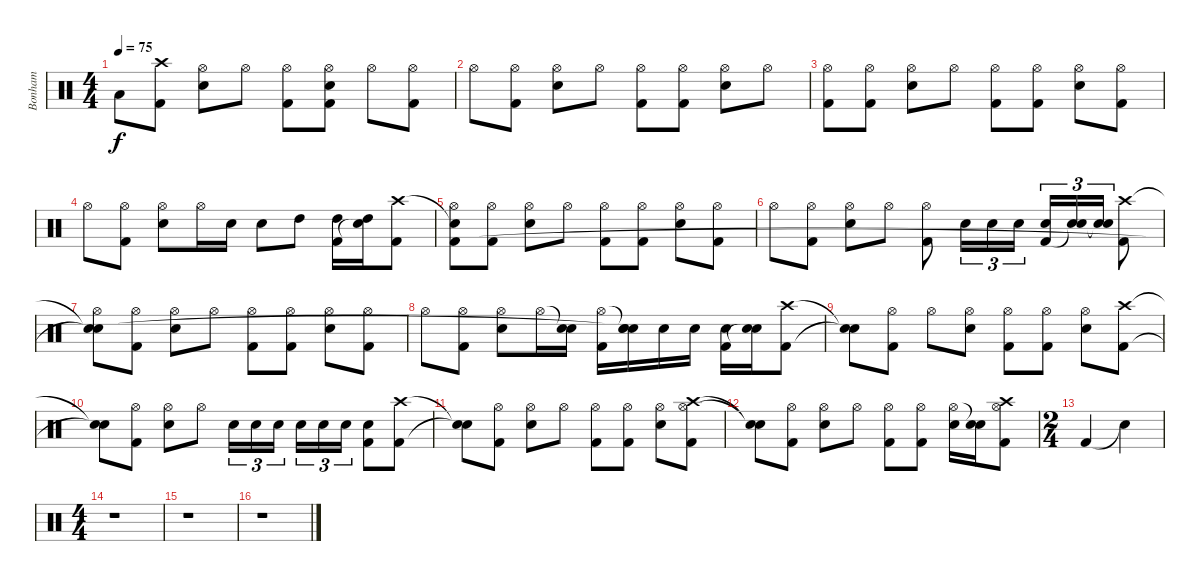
\track ("Bonham" "Bonham") {instrument percussion}
\staff {score}
\articulation defaults
\ts (4 4)
\tempo 75
\clef neutral
\ks c "Low Tom (hit)".8{dy f}
("Crash high (hit)" "Kick (hit) 2").8 ("Snare (hit) 2" "Hi-Hat (open)").8 "Hi-Hat (open)".8 ("Hi-Hat (open)" "Kick (hit) 2").8 ("Snare (hit) 2" "Hi-Hat (open)" "Kick (hit) 2").8 "Hi-Hat (open)".8 ("Hi-Hat (open)" "Kick (hit) 2").8 |
"Hi-Hat (open)".8 ("Hi-Hat (open)" "Kick (hit) 2").8 ("Snare (hit) 2" "Hi-Hat (open)").8 "Hi-Hat (open)".8 ("Hi-Hat (open)" "Kick (hit) 2").8 ("Hi-Hat (open)" "Kick (hit) 2").8 ("Snare (hit) 2" "Hi-Hat (open)").8 "Hi-Hat (open)".8 |
("Hi-Hat (open)" "Kick (hit) 2").8 ("Hi-Hat (open)" "Kick (hit) 2").8 ("Snare (hit) 2" "Hi-Hat (open)").8 "Hi-Hat (open)".8 ("Hi-Hat (open)" "Kick (hit) 2").8 ("Hi-Hat (open)" "Kick (hit) 2").8 ("Snare (hit) 2" "Hi-Hat (open)").8 ("Hi-Hat (open)" "Kick (hit) 2").8 |
"Hi-Hat (open)".8 ("Hi-Hat (open)" "Kick (hit) 2").8 ("Snare (hit) 2" "Hi-Hat (open)").8 "Hi-Hat (open)".16 "Snare (hit) 2".16 "Snare (hit) 2".8 "High Tom (hit)".8 ("High Tom (hit)" "Kick (hit) 2").16 ("High Tom (hit)" "Snare (hit)"{t}).16 ("Crash high (hit)" "Kick (hit) 2").8 |
("Snare (hit)"{t} "Hi-Hat (open)" "Kick (hit) 2").8 ("Hi-Hat (open)" "Kick (hit) 2").8 ("Snare (hit) 2" "Hi-Hat (open)").8 "Hi-Hat (open)".8 ("Hi-Hat (open)" "Kick (hit) 2").8 ("Hi-Hat (open)" "Kick (hit) 2").8 ("Snare (hit) 2" "Hi-Hat (open)").8 ("Hi-Hat (open)" "Kick (hit) 2").8 |
"Hi-Hat (open)".8 ("Hi-Hat (open)" "Kick (hit) 2").8 ("Snare (hit) 2" "Hi-Hat (open)").8 "Hi-Hat (open)".8 ("Hi-Hat (open)" "Kick (hit) 2").8 "Snare (hit) 2".16{tu (3 2)} "Snare (hit) 2".16{tu (3 2)} "Snare (hit) 2".16{tu (3 2)} ("Snare (hit) 2" "Kick (hit) 2").16{tu (3 2)} ("Snare (hit) 2" "Snare (hit)"{t}).16{tu (3 2)} ("Snare (hit) 2" "Snare (hit)"{t}).16{tu (3 2)} ("Crash high (hit)" "Kick (hit) 2").8 |
("Snare (hit)"{t} "Hi-Hat (open)" "Snare (hit)"{t}).8 ("Hi-Hat (open)" "Kick (hit) 2").8 ("Hi-Hat (open)" "Snare (hit) 2").8 "Hi-Hat (open)".8 ("Hi-Hat (open)" "Kick (hit) 2").8 ("Hi-Hat (open)" "Kick (hit) 2").8 ("Hi-Hat (open)" "Snare (hit) 2").8 ("Hi-Hat (open)" "Kick (hit) 2").8 |
"Hi-Hat (open)".8 ("Hi-Hat (open)" "Kick (hit) 2").8 ("Hi-Hat (open)" "Snare (hit) 2").8 "Hi-Hat (open)".16 ("Snare (hit)"{t} "Snare (hit) 2").16 ("Hi-Hat (open)" "Kick (hit) 2").16 ("Snare (hit)"{t} "Snare (hit) 2" "Snare (hit)"{t}).16 "Snare (hit) 2".16 "Snare (hit) 2".16 ("Snare (hit) 2" "Kick (hit) 2").16 ("Snare (hit) 2" "Snare (hit)"{t}).16 ("Crash high (hit)" "Kick (hit) 2").8 |
("Snare (hit)"{t} "Snare (hit)"{t}).8 ("Hi-Hat (open)" "Kick (hit) 2").8 "Hi-Hat (open)".8 ("Hi-Hat (open)" "Snare (hit) 2").8 ("Hi-Hat (open)" "Kick (hit) 2").8 ("Hi-Hat (open)" "Kick (hit) 2").8 ("Hi-Hat (open)" "Snare (hit) 2").8 ("Crash high (hit)" "Kick (hit) 2").8 |
("Snare (hit)"{t} "Snare (hit)"{t}).8 ("Hi-Hat (open)" "Kick (hit) 2").8 ("Hi-Hat (open)" "Snare (hit) 2").8 "Hi-Hat (open)".8 "Snare (hit) 2".16{tu (3 2)} "Snare (hit) 2".16{tu (3 2)} "Snare (hit) 2".16{tu (3 2)} "Snare (hit) 2".16{tu (3 2)} "Snare (hit) 2".16{tu (3 2)} "Snare (hit) 2".16{tu (3 2)} ("Snare (hit) 2" "Kick (hit) 2").8 ("Crash high (hit)" "Kick (hit) 2").8 |
("Snare (hit)"{t} "Snare (hit)"{t}).8 ("Hi-Hat (open)" "Kick (hit) 2").8 ("Hi-Hat (open)" "Snare (hit) 2").8 "Hi-Hat (open)".8 ("Hi-Hat (open)" "Kick (hit) 2").8 ("Hi-Hat (open)" "Kick (hit) 2").8 ("Hi-Hat (open)" "Snare (hit) 2").8 ("Crash high (hit)" "Hi-Hat (open)" "Kick (hit) 2").8 |
("Snare (hit)"{t} "Snare (hit)"{t}).8 ("Hi-Hat (open)" "Kick (hit) 2").8 ("Hi-Hat (open)" "Snare (hit) 2").8 "Hi-Hat (open)".8 ("Hi-Hat (open)" "Kick (hit) 2").8 ("Hi-Hat (open)" "Kick (hit) 2").8 ("Hi-Hat (open)" "Snare (hit) 2").16 ("Snare (hit)"{t} "Snare (hit) 2").16 ("Crash high (hit)" "Hi-Hat (open)" "Kick (hit) 2").8 |
\ts (2 4)
"Kick (hit) 2".4 "Snare (hit)"{t}.4 |
\ts (4 4)
r.1 |
r.1 |
r.1
